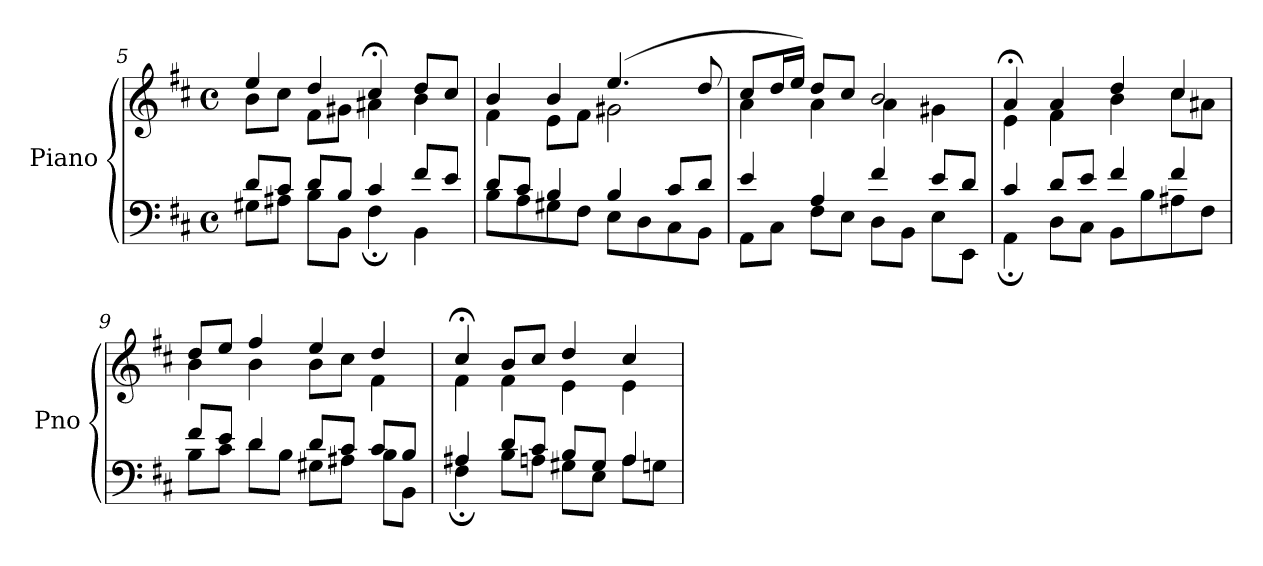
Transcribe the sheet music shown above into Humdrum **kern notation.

**kern	**kern
*part1	*part1
*staff2	*staff1
*I"Piano	*
*I'Pno	*
*clefF4	*clefG2
*k[f#c#]	*k[f#c#]
*M4/4	*M4/4
*met(c)	*met(c)
=5	=5
*^	*^
8d/L	8G#X\L	4ee/	8b\L
8c#/J	8A#X\J	.	8cc#\J
8d/L	8B\L	4dd/	8f#\L
8B/J	8BB\J	.	8g#X\J
4c#/	4F#;\	4cc#;</	4a#X\
8f#/L	4BB\	8dd/L	4b\
8e/J	.	8cc#/J	.
=6	=6	=6	=6
8d/L	8B\L	4b/	4f#\
8c#/J	8A\	.	.
4B/	8G#X\	4b/	8e\L
.	8F#\J	.	8f#\J
4B/	8E\L	(>4.ee/	2g#X\
.	8D\	.	.
8c#/L	8C#\	.	.
8d/J	8BB\J	8dd/	.
=7	=7	=7	=7
4e/	8AA\L	8cc#/L	4a\
.	8C#\J	16dd/L	.
.	.	16ee/JJ)	.
4A/	8F#\L	8dd/L	4a\
.	8E\J	8cc#/J	.
4f#/	8D\L	2b/	4a\
.	8BB\J	.	.
8e/L	8E\L	.	4g#X\
8d/J	8EE\J	.	.
=8	=8	=8	=8
4c#/	4AA;\	4a;</	4e\
8d/L	8D\L	4a/	4f#\
8e/J	8C#\J	.	.
4f#/	8BB\L	4dd/	4b\
.	8B\	.	.
4f#/	8A#X\	4cc#/	8cc#\L
.	8F#\J	.	8a#X\J
=9	=9	=9	=9
8f#/L	8B\L	8dd/L	4b\
8e/J	8c#\J	8ee/J	.
4d/	8d\L	4ff#/	4b\
.	8B\J	.	.
8d/L	8G#X\L	4ee/	8b\L
8c#/J	8A#X\J	.	8cc#\J
8c#/L	8B\L	4dd/	4f#\
8B/J	8BB\J	.	.
=10	=10	=10	=10
4A#X/	4F#;\	4cc#;</	4f#\
8d/L	8B\L	8b/L	4f#\
8c#/J	8An\J	8cc#/J	.
8B/L	8G#X\L	4dd/	4e\
8G#/J	8E\J	.	.
4A/	8A\L	4cc#/	4e\
.	8Gn\J	.	.
*v	*v	*	*
*	*v	*v
=	=
*-	*-
